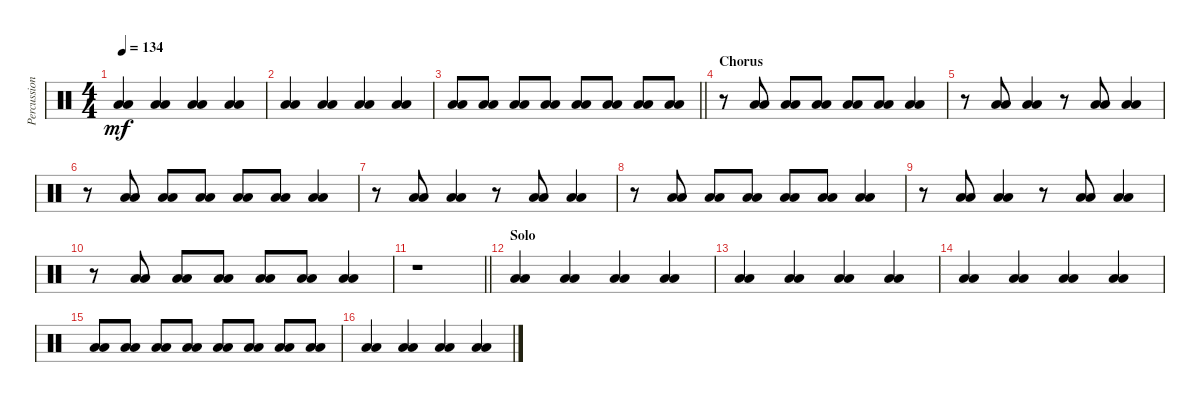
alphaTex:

\track ("Percussion 1 - Shawn" "Percussion") {instrument percussion}
\staff {score}
\articulation defaults
\ts (4 4)
\tempo 134
\clef neutral
\ks c
("Low Floor Tom (hit)" "Low Floor Tom (hit)").4{dy mf} ("Low Tom (hit)" "Low Tom (hit)").4 ("Low Floor Tom (hit)" "Low Floor Tom (hit)").4 ("Low Tom (hit)" "Low Tom (hit)").4 |
("Low Floor Tom (hit)" "Low Floor Tom (hit)").4 ("Low Tom (hit)" "Low Tom (hit)").4 ("Low Floor Tom (hit)" "Low Floor Tom (hit)").4 ("Low Tom (hit)" "Low Tom (hit)").4 |
\barLineRight lightlight
("Low Tom (hit)" "Low Floor Tom (hit)").8 ("Low Tom (hit)" "Low Floor Tom (hit)").8 ("Low Tom (hit)" "Low Floor Tom (hit)").8 ("Low Tom (hit)" "Low Floor Tom (hit)").8 ("Low Tom (hit)" "Low Floor Tom (hit)").8 ("Low Tom (hit)" "Low Floor Tom (hit)").8 ("Low Tom (hit)" "Low Floor Tom (hit)").8 ("Low Tom (hit)" "Low Floor Tom (hit)").8 |
\section ("" "Chorus")
r.8 ("Low Tom (hit)" "Low Floor Tom (hit)").8 ("Low Tom (hit)" "Low Floor Tom (hit)").8 ("Low Tom (hit)" "Low Floor Tom (hit)").8 ("Low Tom (hit)" "Low Floor Tom (hit)").8 ("Low Tom (hit)" "Low Floor Tom (hit)").8 ("Low Tom (hit)" "Low Floor Tom (hit)").4 |
r.8 ("Low Tom (hit)" "Low Floor Tom (hit)").8 ("Low Tom (hit)" "Low Floor Tom (hit)").4 r.8 ("Low Tom (hit)" "Low Floor Tom (hit)").8 ("Low Tom (hit)" "Low Floor Tom (hit)").4 |
r.8 ("Low Tom (hit)" "Low Floor Tom (hit)").8 ("Low Tom (hit)" "Low Floor Tom (hit)").8 ("Low Tom (hit)" "Low Floor Tom (hit)").8 ("Low Tom (hit)" "Low Floor Tom (hit)").8 ("Low Tom (hit)" "Low Floor Tom (hit)").8 ("Low Tom (hit)" "Low Floor Tom (hit)").4 |
r.8 ("Low Tom (hit)" "Low Floor Tom (hit)").8 ("Low Tom (hit)" "Low Floor Tom (hit)").4 r.8 ("Low Tom (hit)" "Low Floor Tom (hit)").8 ("Low Tom (hit)" "Low Floor Tom (hit)").4 |
r.8 ("Low Tom (hit)" "Low Floor Tom (hit)").8 ("Low Tom (hit)" "Low Floor Tom (hit)").8 ("Low Tom (hit)" "Low Floor Tom (hit)").8 ("Low Tom (hit)" "Low Floor Tom (hit)").8 ("Low Tom (hit)" "Low Floor Tom (hit)").8 ("Low Tom (hit)" "Low Floor Tom (hit)").4 |
r.8 ("Low Tom (hit)" "Low Floor Tom (hit)").8 ("Low Tom (hit)" "Low Floor Tom (hit)").4 r.8 ("Low Tom (hit)" "Low Floor Tom (hit)").8 ("Low Tom (hit)" "Low Floor Tom (hit)").4 |
r.8 ("Low Tom (hit)" "Low Floor Tom (hit)").8 ("Low Tom (hit)" "Low Floor Tom (hit)").8 ("Low Tom (hit)" "Low Floor Tom (hit)").8 ("Low Tom (hit)" "Low Floor Tom (hit)").8 ("Low Tom (hit)" "Low Floor Tom (hit)").8 ("Low Tom (hit)" "Low Floor Tom (hit)").4 |
\barLineRight lightlight
r.1 |
\section ("" "Solo")
("Low Floor Tom (hit)" "Low Floor Tom (hit)").4 ("Low Tom (hit)" "Low Tom (hit)").4 ("Low Floor Tom (hit)" "Low Floor Tom (hit)").4 ("Low Tom (hit)" "Low Tom (hit)").4 |
("Low Floor Tom (hit)" "Low Floor Tom (hit)").4 ("Low Tom (hit)" "Low Tom (hit)").4 ("Low Floor Tom (hit)" "Low Floor Tom (hit)").4 ("Low Tom (hit)" "Low Tom (hit)").4 |
("Low Floor Tom (hit)" "Low Floor Tom (hit)").4 ("Low Tom (hit)" "Low Tom (hit)").4 ("Low Floor Tom (hit)" "Low Floor Tom (hit)").4 ("Low Tom (hit)" "Low Tom (hit)").4 |
("Low Tom (hit)" "Low Floor Tom (hit)").8 ("Low Tom (hit)" "Low Floor Tom (hit)").8 ("Low Tom (hit)" "Low Floor Tom (hit)").8 ("Low Tom (hit)" "Low Floor Tom (hit)").8 ("Low Tom (hit)" "Low Floor Tom (hit)").8 ("Low Tom (hit)" "Low Floor Tom (hit)").8 ("Low Tom (hit)" "Low Floor Tom (hit)").8 ("Low Tom (hit)" "Low Floor Tom (hit)").8 |
("Low Floor Tom (hit)" "Low Floor Tom (hit)").4 ("Low Tom (hit)" "Low Tom (hit)").4 ("Low Floor Tom (hit)" "Low Floor Tom (hit)").4 ("Low Tom (hit)" "Low Tom (hit)").4
